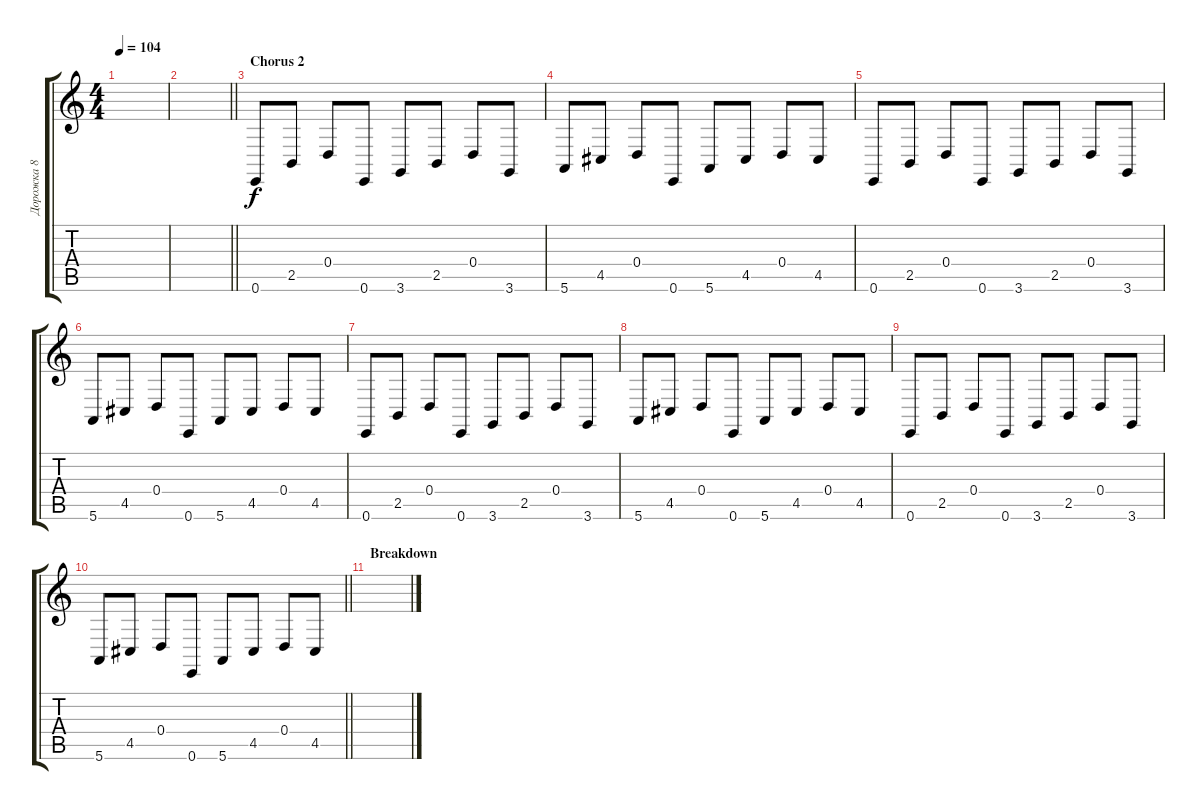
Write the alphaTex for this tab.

\track ("Дорожка 8" "Дорожка 8") {instrument pad7halo}
\staff {score tabs}
\tuning (E4 B3 G3 D3 A2 E2) {hide}
\ts (4 4)
\tempo 104
\clef g2
\ks c
|
\barLineRight lightlight
|
\section ("" "Chorus 2")
0.6.8 2.5.8 0.4.8 0.6.8 3.6.8 2.5.8 0.4.8 3.6.8 |
5.6.8 4.5.8 0.4.8 0.6.8 5.6.8 4.5.8 0.4.8 4.5.8 |
0.6.8 2.5.8 0.4.8 0.6.8 3.6.8 2.5.8 0.4.8 3.6.8 |
5.6.8 4.5.8 0.4.8 0.6.8 5.6.8 4.5.8 0.4.8 4.5.8 |
0.6.8 2.5.8 0.4.8 0.6.8 3.6.8 2.5.8 0.4.8 3.6.8 |
5.6.8 4.5.8 0.4.8 0.6.8 5.6.8 4.5.8 0.4.8 4.5.8 |
0.6.8 2.5.8 0.4.8 0.6.8 3.6.8 2.5.8 0.4.8 3.6.8 |
\barLineRight lightlight
5.6.8 4.5.8 0.4.8 0.6.8 5.6.8 4.5.8 0.4.8 4.5.8 |
\section ("" "Breakdown")
